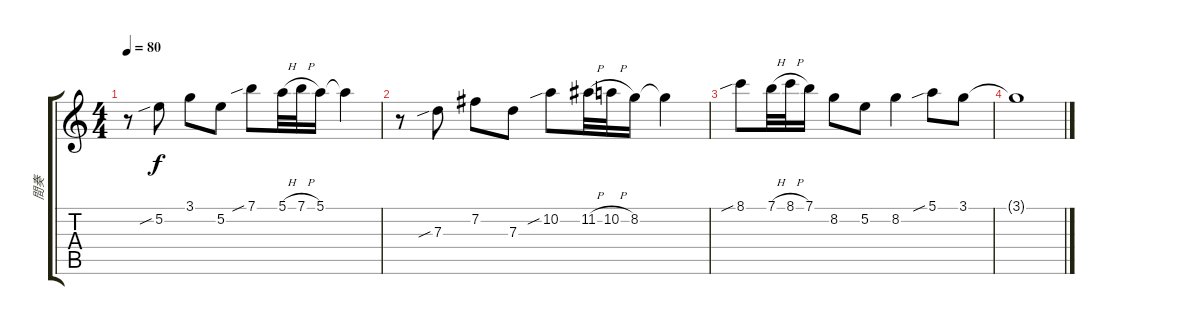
\track ("間奏" "間奏") {instrument acousticguitarsteel}
\staff {score tabs}
\tuning (E4 B3 G3 D3 A2 E2) {hide}
\ts (4 4)
\tempo 80
\clef g2
\ks c
r.8{dy f} 5.2{sib}.8 3.1.8 5.2.8 7.1{sib}.8 5.1{h}.32 7.1{h}.32 5.1.16 5.1{t}.4 |
r.8 7.3{sib}.8 7.2.8 7.3.8 10.2{sib}.8 11.2{h}.32 10.2{h}.32 8.2.16 8.2{t}.4 |
8.1{sib}.8 7.1{h}.32 8.1{h}.32 7.1.16 8.2.8 5.2.8 8.2.4 5.1{sib}.8 3.1.8 |
3.1{t}.1
